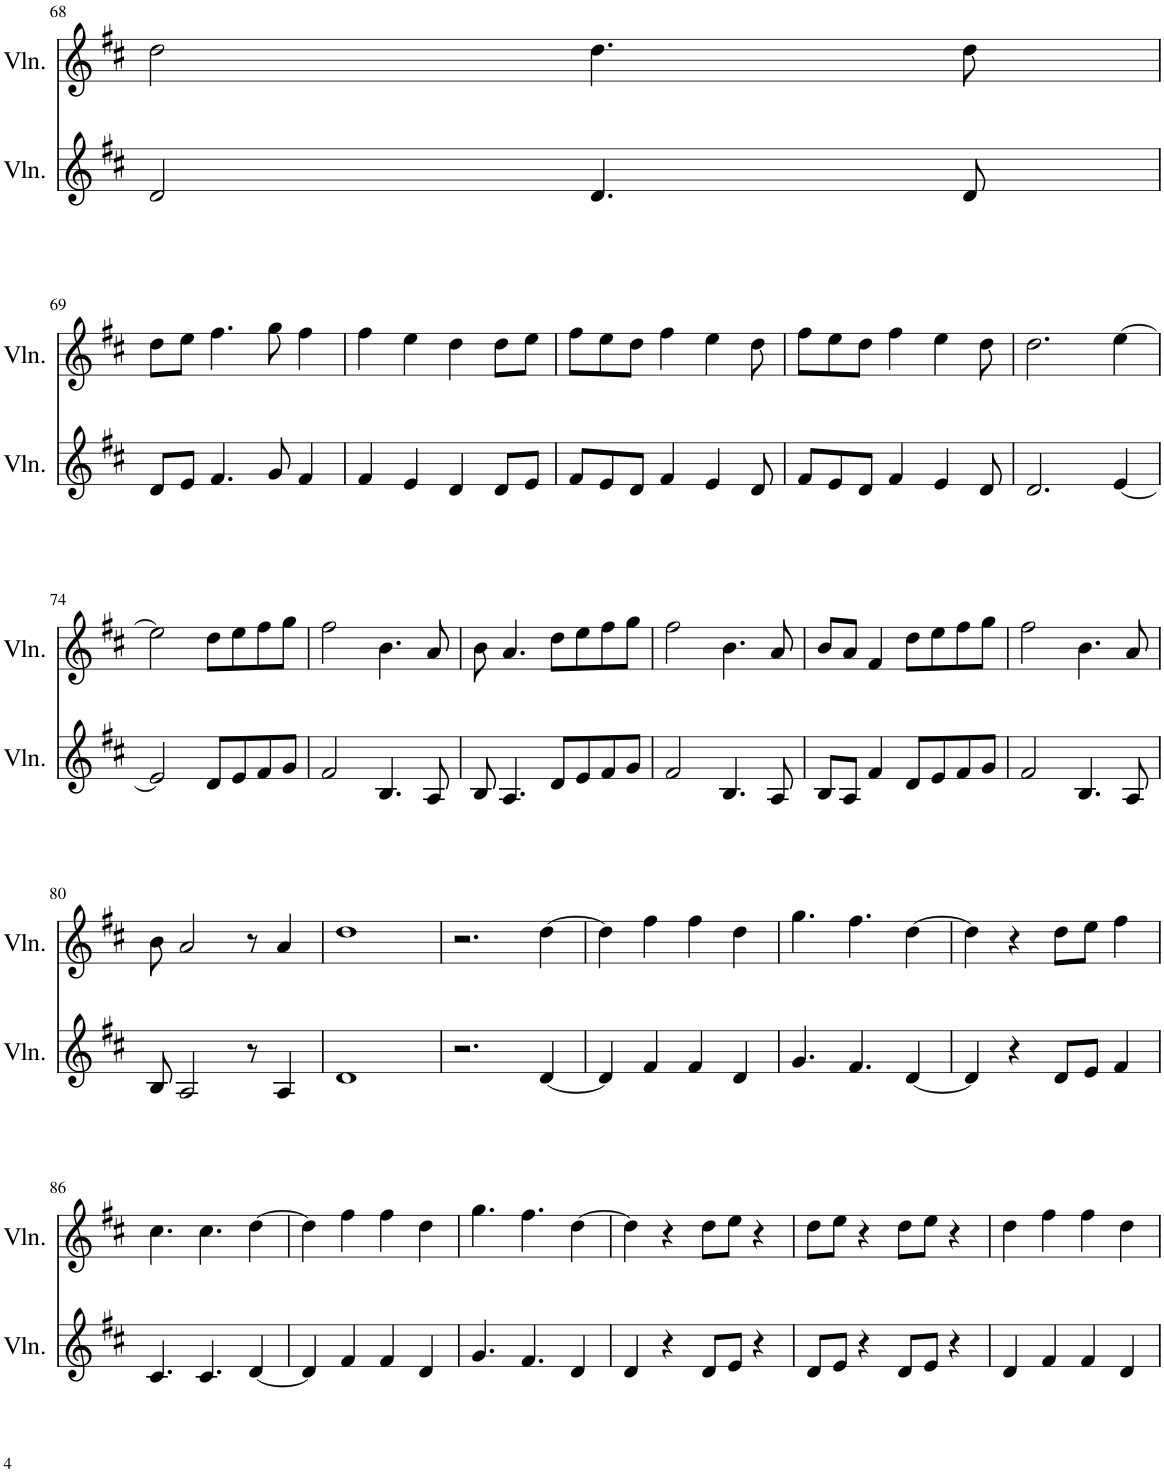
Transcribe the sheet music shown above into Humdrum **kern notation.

**kern	**kern
*part2	*part1
*staff2	*staff1
*I"Violin	*I"Violin
*I'Vln.	*I'Vln.
!!LO:PB:g=z
*clefG2	*clefG2
*k[f#c#]	*k[f#c#]
*M4/4	*M4/4
=68	=68
2d/	2dd\
4.d/	4.dd\
8d/	8dd\
!!LO:LB:g=z
=69	=69
8d/L	8dd\L
8e/J	8ee\J
4.f#/	4.ff#\
8g/	8gg\
4f#/	4ff#\
=70	=70
4f#/	4ff#\
4e/	4ee\
4d/	4dd\
8d/L	8dd\L
8e/J	8ee\J
=71	=71
8f#/L	8ff#\L
8e/	8ee\
8d/J	8dd\J
4f#/	4ff#\
4e/	4ee\
8d/	8dd\
=72	=72
8f#/L	8ff#\L
8e/	8ee\
8d/J	8dd\J
4f#/	4ff#\
4e/	4ee\
8d/	8dd\
=73	=73
2.d/	2.dd\
[4e/	[4ee\
!!LO:LB:g=z
=74	=74
2e/]	2ee\]
8d/L	8dd\L
8e/	8ee\
8f#/	8ff#\
8g/J	8gg\J
=75	=75
2f#/	2ff#\
4.B/	4.b\
8A/	8a/
=76	=76
8B/	8b\
4.A/	4.a/
8d/L	8dd\L
8e/	8ee\
8f#/	8ff#\
8g/J	8gg\J
=77	=77
2f#/	2ff#\
4.B/	4.b\
8A/	8a/
=78	=78
8B/L	8b/L
8A/J	8a/J
4f#/	4f#/
8d/L	8dd\L
8e/	8ee\
8f#/	8ff#\
8g/J	8gg\J
=79	=79
2f#/	2ff#\
4.B/	4.b\
8A/	8a/
!!LO:LB:g=z
=80	=80
8B/	8b\
2A/	2a/
8r	8r
4A/	4a/
=81	=81
1d	1dd
=82	=82
2.r	2.r
[4d/	[4dd\
=83	=83
4d/]	4dd\]
4f#/	4ff#\
4f#/	4ff#\
4d/	4dd\
=84	=84
4.g/	4.gg\
4.f#/	4.ff#\
[4d/	[4dd\
=85	=85
4d/]	4dd\]
4r	4r
8d/L	8dd\L
8e/J	8ee\J
4f#/	4ff#\
!!LO:LB:g=z
=86	=86
4.c#/	4.cc#\
4.c#/	4.cc#\
[4d/	[4dd\
=87	=87
4d/]	4dd\]
4f#/	4ff#\
4f#/	4ff#\
4d/	4dd\
=88	=88
4.g/	4.gg\
4.f#/	4.ff#\
4d/	[4dd\
=89	=89
4d/	4dd\]
4r	4r
8d/L	8dd\L
8e/J	8ee\J
4r	4r
=90	=90
8d/L	8dd\L
8e/J	8ee\J
4r	4r
8d/L	8dd\L
8e/J	8ee\J
4r	4r
=91	=91
4d/	4dd\
4f#/	4ff#\
4f#/	4ff#\
4d/	4dd\
=	=
*-	*-
